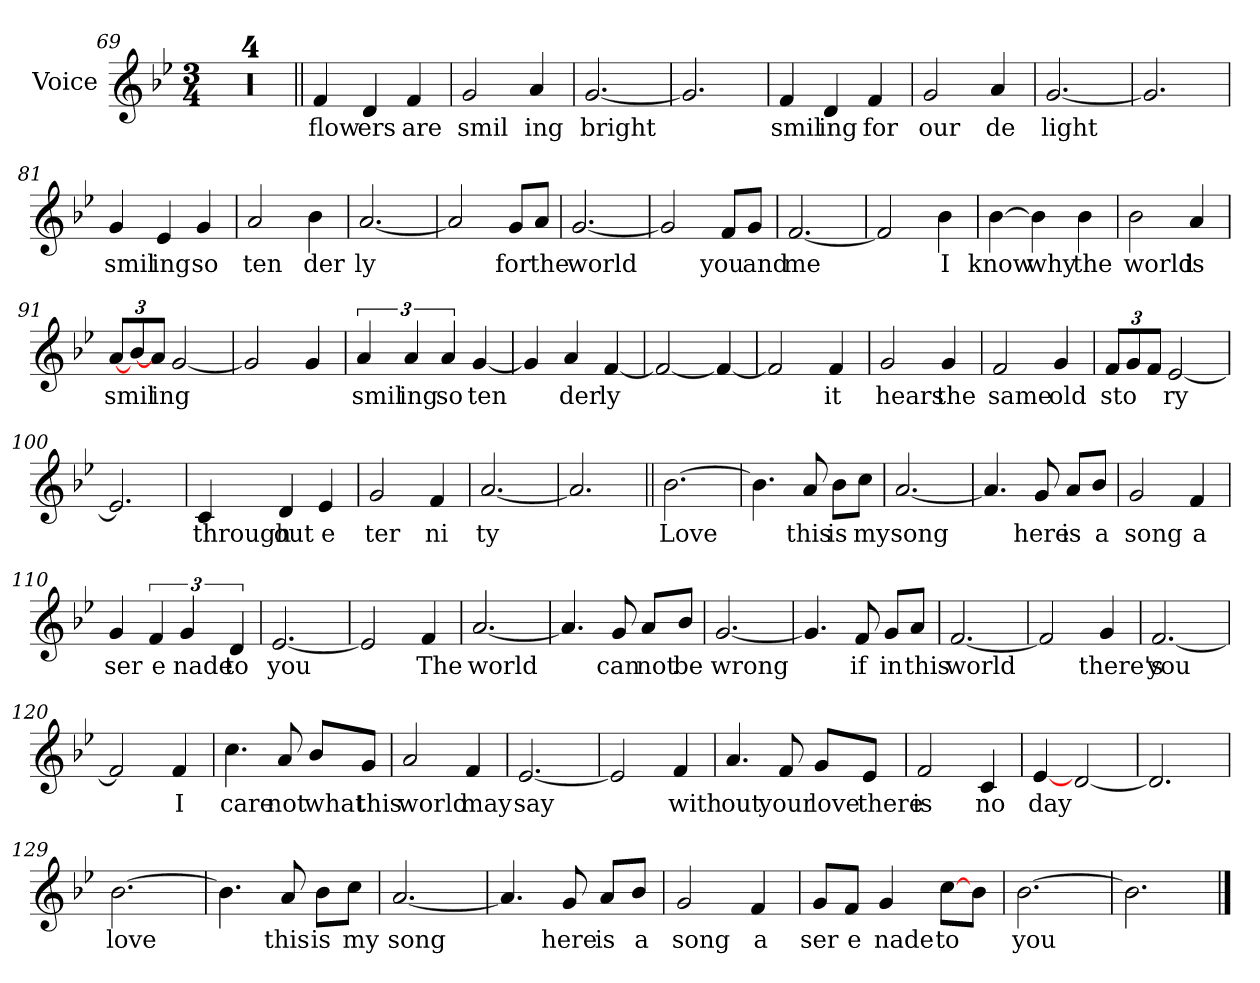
**kern	**text
*part1	*part1
*staff1	*staff1
*I"Voice	*
*I'V	*
*clefG2	*
*k[b-e-]	*
*B-:	*
*M3/4	*
=69	=69
2.r	.
=70	=70
2.r	.
=71	=71
2.r	.
=72	=72
2.r	.
=73||	=73||
!	!LO:LY:b
4f/	flow
!	!LO:LY:b
4d/	ers
!	!LO:LY:b
4f/	are
=74	=74
!	!LO:LY:b
2g/	smil
!	!LO:LY:b
4a/	ing
=75	=75
!	!LO:LY:b
[2.g/	bright
=76	=76
2.g/]	.
=77	=77
!	!LO:LY:b
4f/	smil
!	!LO:LY:b
4d/	ing
!	!LO:LY:b
4f/	for
=78	=78
!	!LO:LY:b
2g/	our
!	!LO:LY:b
4a/	de
!!LO:LB:g=z
=79	=79
!	!LO:LY:b
[2.g/	light
=80	=80
2.g/]	.
=81	=81
!	!LO:LY:b
4g/	smil
!	!LO:LY:b
4e-/	ing
!	!LO:LY:b
4g/	so
=82	=82
!	!LO:LY:b
2a/	ten
!	!LO:LY:b
4b-\	der
=83	=83
!	!LO:LY:b
[2.a/	ly
=84	=84
2a/]	.
!	!LO:LY:b
8g/L	for
!	!LO:LY:b
8a/J	the
=85	=85
!	!LO:LY:b
[2.g/	world
=86	=86
2g/]	.
!	!LO:LY:b
8f/L	you
!	!LO:LY:b
8g/J	and
=87	=87
!	!LO:LY:b
[2.f/	me
!!LO:LB:g=z
=88	=88
2f/]	.
!	!LO:LY:b
4b-\	I
=89	=89
!	!LO:LY:b
[4b-\	know
!	!LO:LY:b
4b-\]	why
!	!LO:LY:b
4b-\	the
=90	=90
!	!LO:LY:b
2b-\	world
!	!LO:LY:b
4a/	is
=91	=91
!	!LO:LY:b
[12a/L	smil
[12b-/	.
12a/J	.
!	!LO:LY:b
[2g/	ing
=92	=92
2g/]	.
4g/	.
=93	=93
!	!LO:LY:b
6a/	smil
!	!LO:LY:b
6a/	ing
!	!LO:LY:b
6a/	so
!	!LO:LY:b
[4g/	ten
=94	=94
4g/]	.
!	!LO:LY:b
4a/	der
!	!LO:LY:b
[4f/	ly
!!LO:LB:g=z
=95	=95
2f/_	.
4f/_	.
=96	=96
2f/]	.
!	!LO:LY:b
4f/	it
=97	=97
!	!LO:LY:b
2g/	hears
!	!LO:LY:b
4g/	the
=98	=98
!	!LO:LY:b
2f/	same
!	!LO:LY:b
4g/	old
=99	=99
!	!LO:LY:b
12f/L	sto
12g/	.
12f/J	.
!	!LO:LY:b
[2e-/	ry
=100	=100
2.e-/]	.
=101	=101
!	!LO:LY:b
4c/	through
!	!LO:LY:b
4d/	out
!	!LO:LY:b
4e-/	e
=102	=102
!	!LO:LY:b
2g/	ter
!	!LO:LY:b
4f/	ni
!!LO:LB:g=z
=103	=103
!	!LO:LY:b
[2.a/	ty
=104	=104
2.a/]	.
=105||	=105||
!	!LO:LY:b
[2.b-\	Love
=106	=106
4.b-\]	.
!	!LO:LY:b
8a/	this
!	!LO:LY:b
8b-\L	is
!	!LO:LY:b
8cc\J	my
=107	=107
!	!LO:LY:b
[2.a/	song
=108	=108
4.a/]	.
!	!LO:LY:b
8g/	here
!	!LO:LY:b
8a/L	is
!	!LO:LY:b
8b-/J	a
=109	=109
!	!LO:LY:b
2g/	song
!	!LO:LY:b
4f/	a
=110	=110
!	!LO:LY:b
4g/	ser
!	!LO:LY:b
6f/	e
!	!LO:LY:b
6g/	nade
!	!LO:LY:b
6d/	to
!!LO:LB:g=z
=111	=111
!	!LO:LY:b
[2.e-/	you
=112	=112
2e-/]	.
!	!LO:LY:b
4f/	The
=113	=113
!	!LO:LY:b
[2.a/	world
=114	=114
4.a/]	.
!	!LO:LY:b
8g/	can
!	!LO:LY:b
8a/L	not
!	!LO:LY:b
8b-/J	be
=115	=115
!	!LO:LY:b
[2.g/	wrong
=116	=116
4.g/]	.
!	!LO:LY:b
8f/	if
!	!LO:LY:b
8g/L	in
!	!LO:LY:b
8a/J	this
=117	=117
!	!LO:LY:b
[2.f/	world
=118	=118
2f/]	.
!	!LO:LY:b
4g/	there's
=119	=119
!	!LO:LY:b
[2.f/	you
!!LO:LB:g=z
=120	=120
2f/]	.
!	!LO:LY:b
4f/	I
=121	=121
!	!LO:LY:b
4.cc\	care
!	!LO:LY:b
8a/	not
!	!LO:LY:b
8b-/L	what
!	!LO:LY:b
8g/J	this
=122	=122
!	!LO:LY:b
2a/	world
!	!LO:LY:b
4f/	may
=123	=123
!	!LO:LY:b
[2.e-/	say
=124	=124
2e-/]	.
!	!LO:LY:b
4f/	with
=125	=125
!	!LO:LY:b
4.a/	out
!	!LO:LY:b
8f/	your
!	!LO:LY:b
8g/L	love
!	!LO:LY:b
8e-/J	there
=126	=126
!	!LO:LY:b
2f/	is
!	!LO:LY:b
4c/	no
!!LO:PB:g=z
=127	=127
!	!LO:LY:b
[4e-/	day
[2d/	.
=128	=128
2.d/]	.
=129	=129
!	!LO:LY:b
[2.b-\	love
=130	=130
4.b-\]	.
!	!LO:LY:b
8a/	this
!	!LO:LY:b
8b-\L	is
!	!LO:LY:b
8cc\J	my
=131	=131
!	!LO:LY:b
[2.a/	song
=132	=132
4.a/]	.
!	!LO:LY:b
8g/	here
!	!LO:LY:b
8a/L	is
!	!LO:LY:b
8b-/J	a
=133	=133
!	!LO:LY:b
2g/	song
!	!LO:LY:b
4f/	a
=134	=134
!	!LO:LY:b
8g/L	ser
!	!LO:LY:b
8f/J	e
!	!LO:LY:b
4g/	nade
!	!LO:LY:b
[8cc\L	to
8b-\J	.
!!LO:LB:g=z
=135	=135
!	!LO:LY:b
[2.b-\	you
=136	=136
2.b-\]	.
==	==
*-	*-
